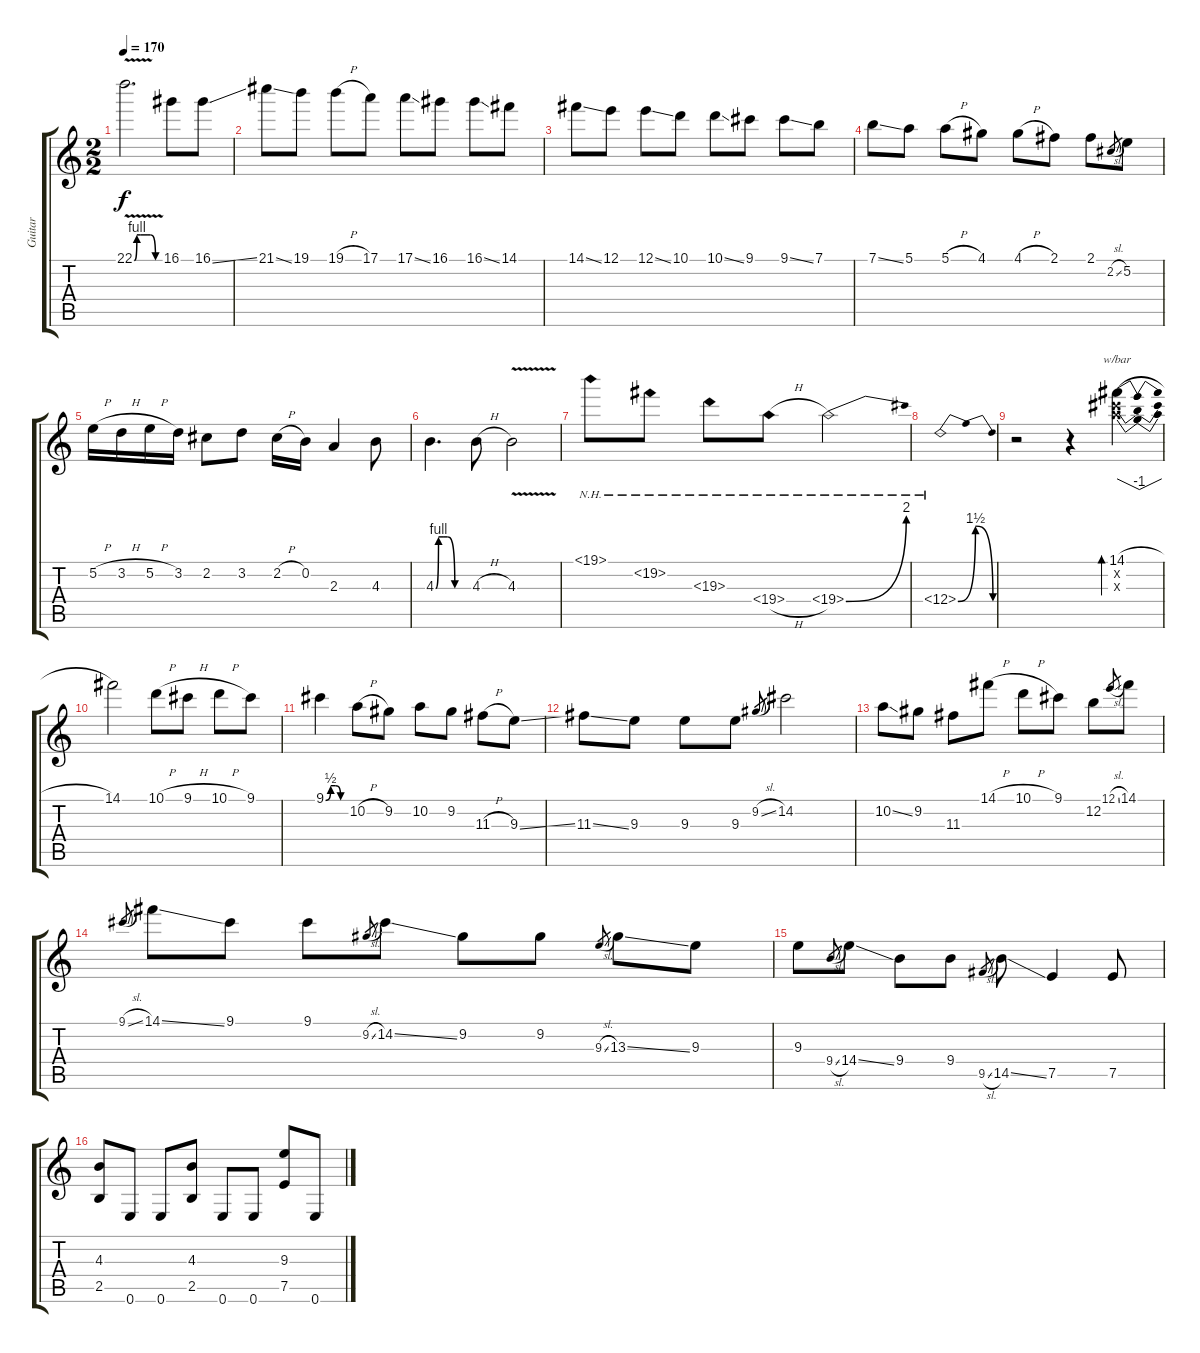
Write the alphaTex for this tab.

\track ("Guitar" "Guitar") {mute instrument electricguitarclean}
\staff {score tabs}
\tuning (E4 B3 G3 D3 A2 E2) {hide}
\ts (2 2)
\tempo 170
\clef g2
\ks c
22.1{be (custom 0 0 6 4 15 4 30 4 38 4 50 0 60 0) v}.2{d dy f} 16.1.8 16.1{ss}.8 |
21.1{ss}.8 19.1.8 19.1{h}.8 17.1.8 17.1{ss}.8 16.1.8 16.1{ss}.8 14.1.8 |
14.1{ss}.8 12.1.8 12.1{ss}.8 10.1.8 10.1{ss}.8 9.1.8 9.1{ss}.8 7.1.8 |
7.1{ss}.8 5.1.8 5.1{h}.8 4.1.8 4.1{h}.8 2.1.8 2.1.8 2.2{sl}.8{gr} 5.2.8 |
5.2{h}.16 3.2{h}.16 5.2{h}.16 3.2.16 2.2.8 3.2.8 2.2{h}.16 0.2.16 2.3.4 4.3.8 |
4.3{be (custom 0 0 5 4 15 4 21 4 35 0 45 0 60 0)}.4{d} 4.3{h}.8 4.3{v}.2 |
19.1{nh}.8 19.2{nh}.8 19.3{nh}.8 19.4{nh h}.8 19.4{be (bend 0 0 60 8) nh}.2 |
23.4{be (bendrelease 0 0 41 6 53 6 60 0) nh}.1 |
r.2 r.4 (14.1{h} 14.2{x} 14.3{x}).4{tbe (dip default 0 0 30 -4 60 0) bd 480} |
14.1.2 10.1{h}.8 9.1{h}.8 10.1{h}.8 9.1.8 |
9.1{be (custom 0 0 15 2 30 2 45 0 60 0)}.4 10.2{h}.8 9.2.8 10.2.8 9.2.8 11.3{h}.8 9.3{ss}.8 |
11.3{ss}.8 9.3.8 9.3.8 9.3.8 9.2{sl}.8{gr} 14.2.2 |
10.2{ss}.8 9.2.8 11.3.8 14.1{h}.8 10.1{h}.8 9.1.8 12.2.8 12.1{sl}.8{gr} 14.1.8 |
9.1{sl}.8{gr} 14.1{ss}.8 9.1.8 9.1.8 9.2{sl}.8{gr} 14.2{ss}.8 9.2.8 9.2.8 9.3{sl}.8{gr} 13.3{ss}.8 9.3.8 |
9.3.8 9.4{sl}.8{gr} 14.4{ss}.8 9.4.8 9.4.8 9.5{sl}.8{gr} 14.5{ss}.8 7.5.4 7.5.8 |
(4.3 2.5).8 0.6.8 0.6.8 (4.3 2.5).8 0.6.8 0.6.8 (9.3 7.5).8 0.6.8
